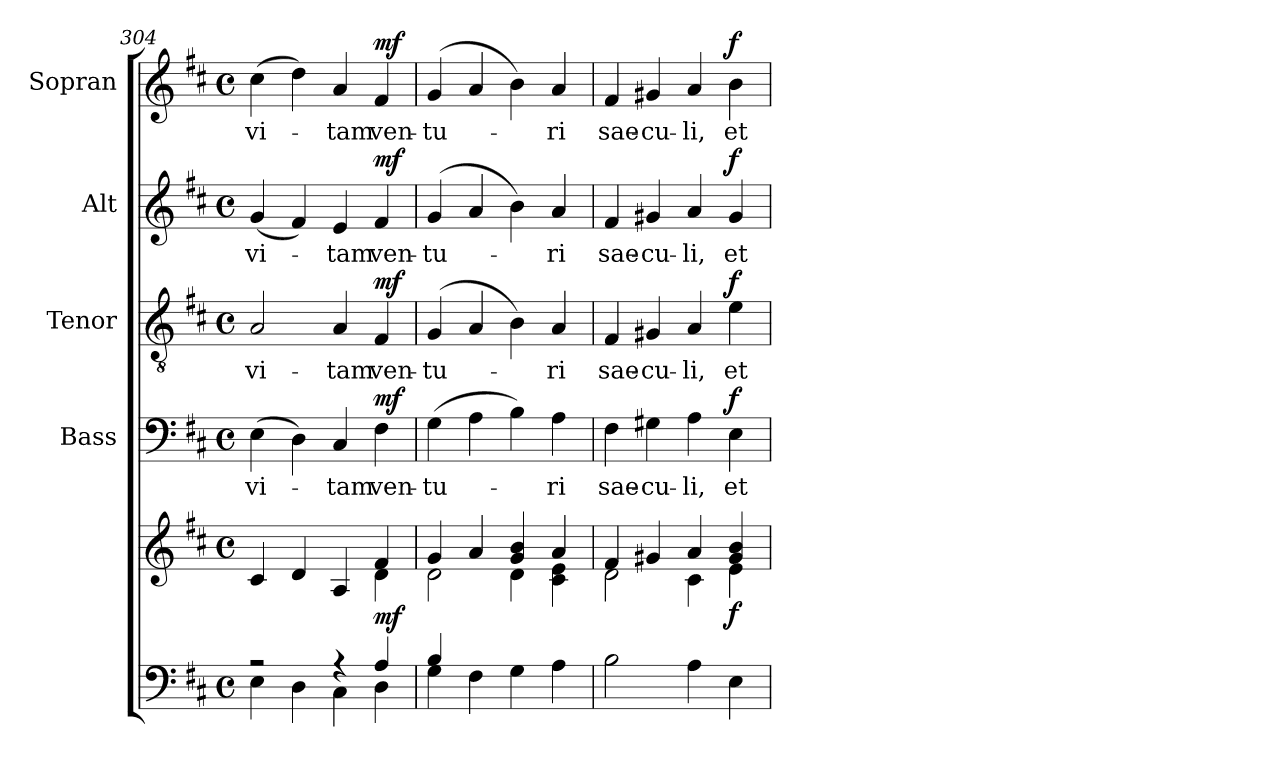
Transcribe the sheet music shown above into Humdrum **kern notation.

**kern	**kern	**dynam	**kern	**text	**dynam	**kern	**text	**dynam	**kern	**text	**dynam	**kern	**text	**dynam
*part5	*part5	*part5	*part4	*part4	*part4	*part3	*part3	*part3	*part2	*part2	*part2	*part1	*part1	*part1
*staff6	*staff5	*staff5/6	*staff4	*staff4	*staff4	*staff3	*staff3	*staff3	*staff2	*staff2	*staff2	*staff1	*staff1	*staff1
*	*	*	*I"Bass	*	*	*I"Tenor	*	*	*I"Alt	*	*	*I"Sopran	*	*
*	*	*	*I'B.	*	*	*I'T.	*	*	*I'A.	*	*	*I'S.	*	*
*clefF4	*clefG2	*	*clefF4	*	*	*clefGv2	*	*	*clefG2	*	*	*clefG2	*	*
*k[f#c#]	*k[f#c#]	*	*k[f#c#]	*	*	*k[f#c#]	*	*	*k[f#c#]	*	*	*k[f#c#]	*	*
*D:	*D:	*	*D:	*	*	*D:	*	*	*D:	*	*	*D:	*	*
*M4/4	*M4/4	*	*M4/4	*	*	*M4/4	*	*	*M4/4	*	*	*M4/4	*	*
*met(c)	*met(c)	*	*met(c)	*	*	*met(c)	*	*	*met(c)	*	*	*met(c)	*	*
=304	=304	=304	=304	=304	=304	=304	=304	=304	=304	=304	=304	=304	=304	=304
*^	*^	*	*	*	*	*	*	*	*	*	*	*	*	*
!	!	!	!	!	!	!LO:LY:b	!	!	!LO:LY:b	!	!	!LO:LY:b	!	!	!LO:LY:b	!
2rA	4E\	4c#/	2ryy	.	(>4E\	vi-	.	2A/	vi-	.	(<4g/	vi-	.	(>4cc#\	vi-	.
.	4D\	4d/	.	.	4D\)	.	.	.	.	.	4f#/)	.	.	4dd\)	.	.
!	!	!	!	!	!	!LO:LY:b	!	!	!LO:LY:b	!	!	!LO:LY:b	!	!	!LO:LY:b	!
4rA	4C#\	4A/	4ryy	.	4C#/	-tam	.	4A/	-tam	.	4e/	-tam	.	4a/	-tam	.
!	!	!	!	!LO:DY:b	!	!LO:LY:b	!LO:DY:a	!	!LO:LY:b	!LO:DY:a	!	!LO:LY:b	!LO:DY:a	!	!LO:LY:b	!LO:DY:a
4A/	4D\	4f#/	4d\	mf	4F#\	ven-	mf	4F#/	ven-	mf	4f#/	ven-	mf	4f#/	ven-	mf
!!LO:LB:g=z
=305	=305	=305	=305	=305	=305	=305	=305	=305	=305	=305	=305	=305	=305	=305	=305	=305
!	!	!	!	!	!	!LO:LY:b	!	!	!LO:LY:b	!	!	!LO:LY:b	!	!	!LO:LY:b	!
4B/	4G\	4g/	2d\	.	(>4G\	-tu-	.	(4G/	-tu-	.	(4g/	-tu-	.	(4g/	-tu-	.
2.ryy	4F#\	4a/	.	.	4A\	.	.	4A/	.	.	4a/	.	.	4a/	.	.
.	4G\	4g/ 4b/	4d\	.	4B\)	.	.	4B\)	.	.	4b\)	.	.	4b\)	.	.
!	!	!	!	!	!	!LO:LY:b	!	!	!LO:LY:b	!	!	!LO:LY:b	!	!	!LO:LY:b	!
.	4A\	4a/	4c#\ 4e\	.	4A\	-ri	.	4A/	-ri	.	4a/	-ri	.	4a/	-ri	.
=306	=306	=306	=306	=306	=306	=306	=306	=306	=306	=306	=306	=306	=306	=306	=306	=306
!	!	!	!	!	!	!LO:LY:b	!	!	!LO:LY:b	!	!	!LO:LY:b	!	!	!LO:LY:b	!
*v	*v	*	*	*	*	*	*	*	*	*	*	*	*	*	*	*
2B\	4f#/	2d\	.	4F#\	sae-	.	4F#/	sae-	.	4f#/	sae-	.	4f#/	sae-	.
!	!	!	!	!	!LO:LY:b	!	!	!LO:LY:b	!	!	!LO:LY:b	!	!	!LO:LY:b	!
.	4g#X/	.	.	4G#X\	-cu-	.	4G#X/	-cu-	.	4g#X/	-cu-	.	4g#X/	-cu-	.
!	!	!	!	!	!LO:LY:b	!	!	!LO:LY:b	!	!	!LO:LY:b	!	!	!LO:LY:b	!
4A\	4a/	4c#\	.	4A\	-li,	.	4A/	-li,	.	4a/	-li,	.	4a/	-li,	.
!	!	!	!LO:DY:b	!	!LO:LY:b	!LO:DY:a	!	!LO:LY:b	!LO:DY:a	!	!LO:LY:b	!LO:DY:a	!	!LO:LY:b	!LO:DY:a
4E\	4g#/ 4b/	4e\	f	4E\	et	f	4e\	et	f	4g#/	et	f	4b\	et	f
*	*v	*v	*	*	*	*	*	*	*	*	*	*	*	*	*
=	=	=	=	=	=	=	=	=	=	=	=	=	=	=
*-	*-	*-	*-	*-	*-	*-	*-	*-	*-	*-	*-	*-	*-	*-
